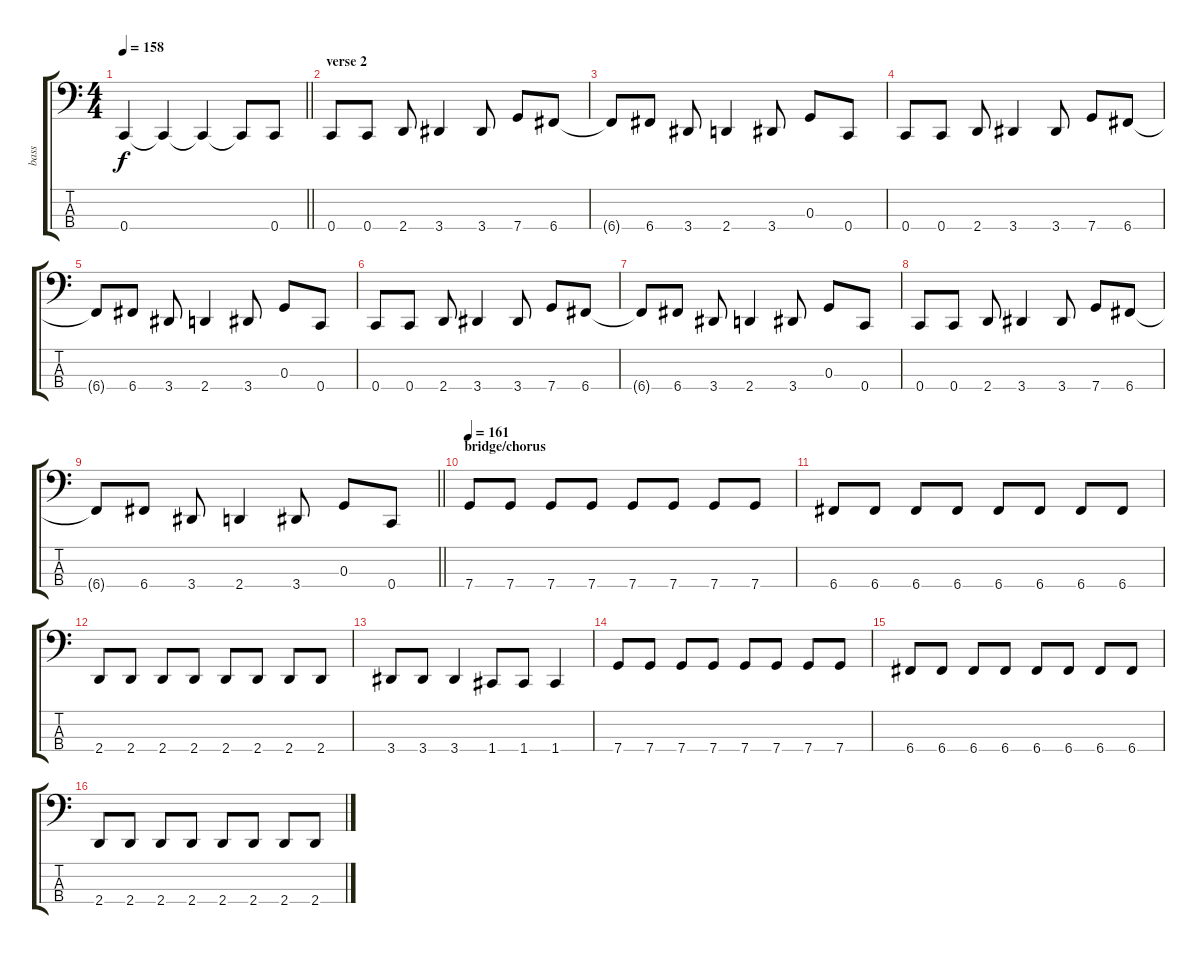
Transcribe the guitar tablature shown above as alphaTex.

\track ("bass" "bass") {instrument electricbasspick}
\staff {score tabs}
\tuning (F2 C2 G1 C1) {hide}
\ts (4 4)
\tempo 158
\clef f4
\barLineRight lightlight
\ks c
0.4{t}.4{dy f} 0.4{t}.4 0.4{t}.4 0.4{t}.8 0.4.8 |
\section ("" "verse 2")
0.4.8 0.4.8 2.4.8 3.4.4 3.4.8 7.4.8 6.4.8 |
6.4{t}.8 6.4.8 3.4.8 2.4.4 3.4.8 0.3.8 0.4.8 |
0.4.8 0.4.8 2.4.8 3.4.4 3.4.8 7.4.8 6.4.8 |
6.4{t}.8 6.4.8 3.4.8 2.4.4 3.4.8 0.3.8 0.4.8 |
0.4.8 0.4.8 2.4.8 3.4.4 3.4.8 7.4.8 6.4.8 |
6.4{t}.8 6.4.8 3.4.8 2.4.4 3.4.8 0.3.8 0.4.8 |
0.4.8 0.4.8 2.4.8 3.4.4 3.4.8 7.4.8 6.4.8 |
\barLineRight lightlight
6.4{t}.8 6.4.8 3.4.8 2.4.4 3.4.8 0.3.8 0.4.8 |
\section ("" "bridge/chorus")
\tempo 161
7.4.8 7.4.8 7.4.8 7.4.8 7.4.8 7.4.8 7.4.8 7.4.8 |
6.4.8 6.4.8 6.4.8 6.4.8 6.4.8 6.4.8 6.4.8 6.4.8 |
2.4.8 2.4.8 2.4.8 2.4.8 2.4.8 2.4.8 2.4.8 2.4.8 |
3.4.8 3.4.8 3.4.4 1.4.8 1.4.8 1.4.4 |
7.4.8 7.4.8 7.4.8 7.4.8 7.4.8 7.4.8 7.4.8 7.4.8 |
6.4.8 6.4.8 6.4.8 6.4.8 6.4.8 6.4.8 6.4.8 6.4.8 |
2.4.8 2.4.8 2.4.8 2.4.8 2.4.8 2.4.8 2.4.8 2.4.8
